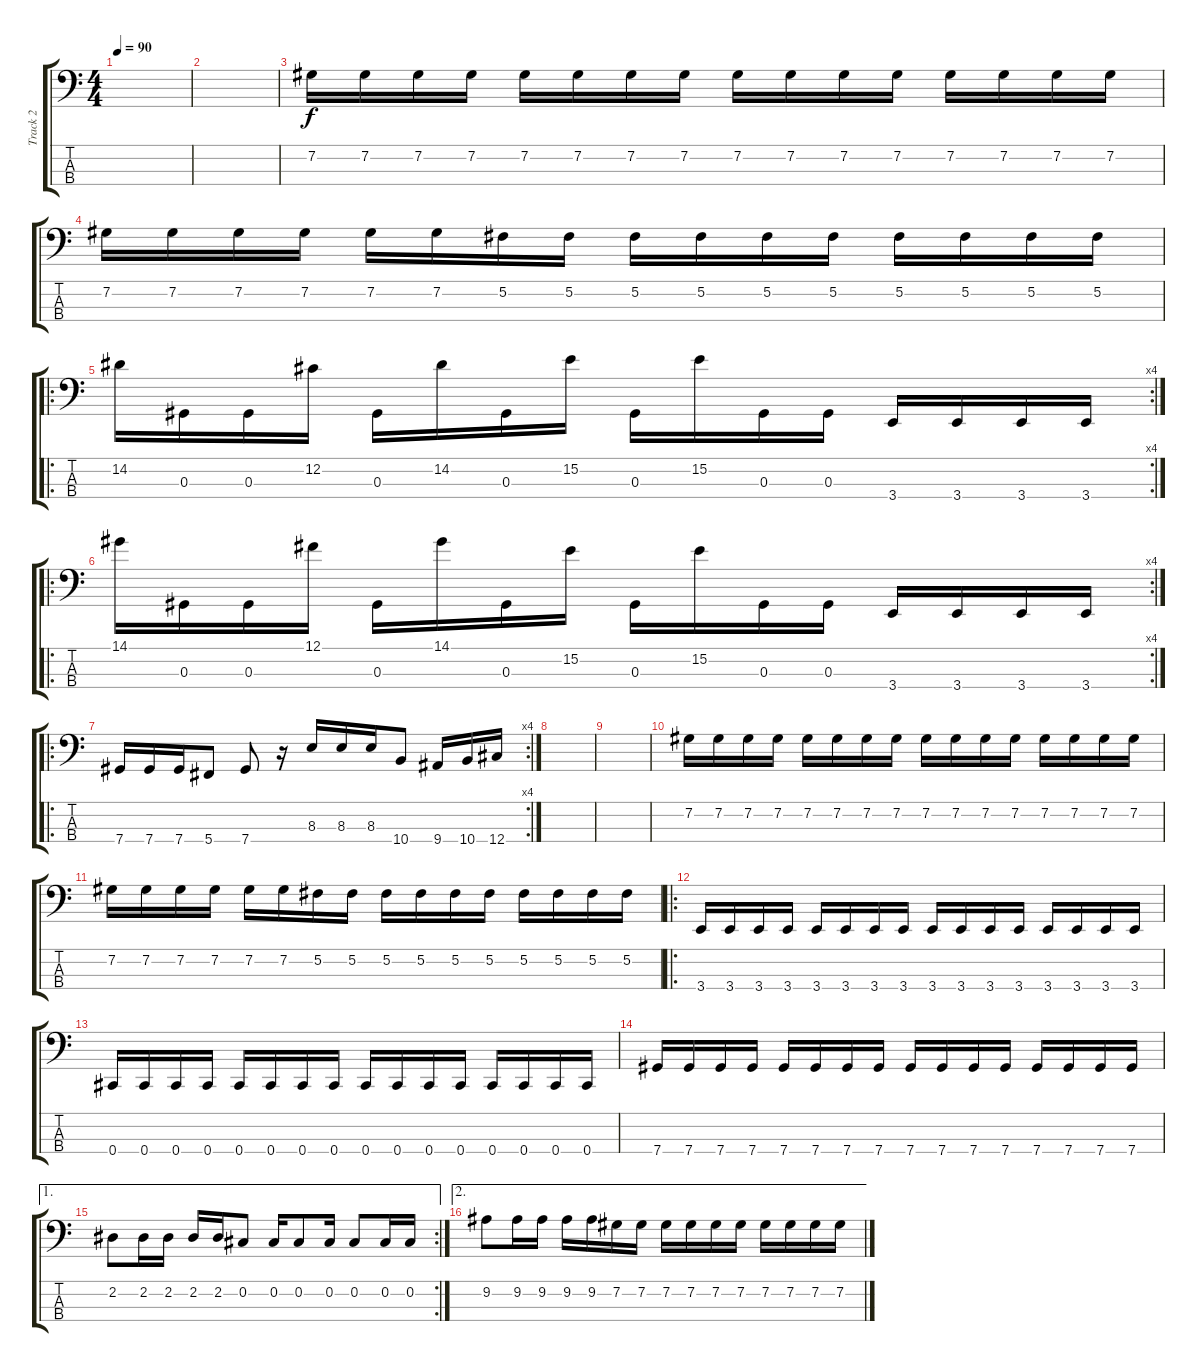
\track ("Track 2" "Track 2") {instrument electricbassfinger}
\staff {score tabs}
\tuning (Gb2 Db2 Ab1 Db1) {hide}
\ts (4 4)
\tempo 90
\clef f4
\ks c
|
|
7.2.16 7.2.16 7.2.16 7.2.16 7.2.16 7.2.16 7.2.16 7.2.16 7.2.16 7.2.16 7.2.16 7.2.16 7.2.16 7.2.16 7.2.16 7.2.16 |
7.2.16 7.2.16 7.2.16 7.2.16 7.2.16 7.2.16 5.2.16 5.2.16 5.2.16 5.2.16 5.2.16 5.2.16 5.2.16 5.2.16 5.2.16 5.2.16 |
\ro
\rc 4
14.2.16 0.3.16 0.3.16 12.2.16 0.3.16 14.2.16 0.3.16 15.2.16 0.3.16 15.2.16 0.3.16 0.3.16 3.4.16 3.4.16 3.4.16 3.4.16 |
\ro
\rc 4
14.1.16 0.3.16 0.3.16 12.1.16 0.3.16 14.1.16 0.3.16 15.2.16 0.3.16 15.2.16 0.3.16 0.3.16 3.4.16 3.4.16 3.4.16 3.4.16 |
\ro
\rc 4
7.4.16 7.4.16 7.4.16 5.4.8 7.4.8 r.16 8.3.16 8.3.16 8.3.16 10.4.8 9.4.16 10.4.16 12.4.16 |
|
|
7.2.16 7.2.16 7.2.16 7.2.16 7.2.16 7.2.16 7.2.16 7.2.16 7.2.16 7.2.16 7.2.16 7.2.16 7.2.16 7.2.16 7.2.16 7.2.16 |
7.2.16 7.2.16 7.2.16 7.2.16 7.2.16 7.2.16 5.2.16 5.2.16 5.2.16 5.2.16 5.2.16 5.2.16 5.2.16 5.2.16 5.2.16 5.2.16 |
\ro
3.4.16 3.4.16 3.4.16 3.4.16 3.4.16 3.4.16 3.4.16 3.4.16 3.4.16 3.4.16 3.4.16 3.4.16 3.4.16 3.4.16 3.4.16 3.4.16 |
0.4.16 0.4.16 0.4.16 0.4.16 0.4.16 0.4.16 0.4.16 0.4.16 0.4.16 0.4.16 0.4.16 0.4.16 0.4.16 0.4.16 0.4.16 0.4.16 |
7.4.16 7.4.16 7.4.16 7.4.16 7.4.16 7.4.16 7.4.16 7.4.16 7.4.16 7.4.16 7.4.16 7.4.16 7.4.16 7.4.16 7.4.16 7.4.16 |
\ae 1
\rc 2
2.2.8 2.2.16 2.2.16 2.2.16 2.2.16 0.2.8 0.2.16 0.2.8 0.2.16 0.2.8 0.2.16 0.2.16 |
\ae 2
9.2.8 9.2.16 9.2.16 9.2.16 9.2.16 7.2.16 7.2.16 7.2.16 7.2.16 7.2.16 7.2.16 7.2.16 7.2.16 7.2.16 7.2.16
